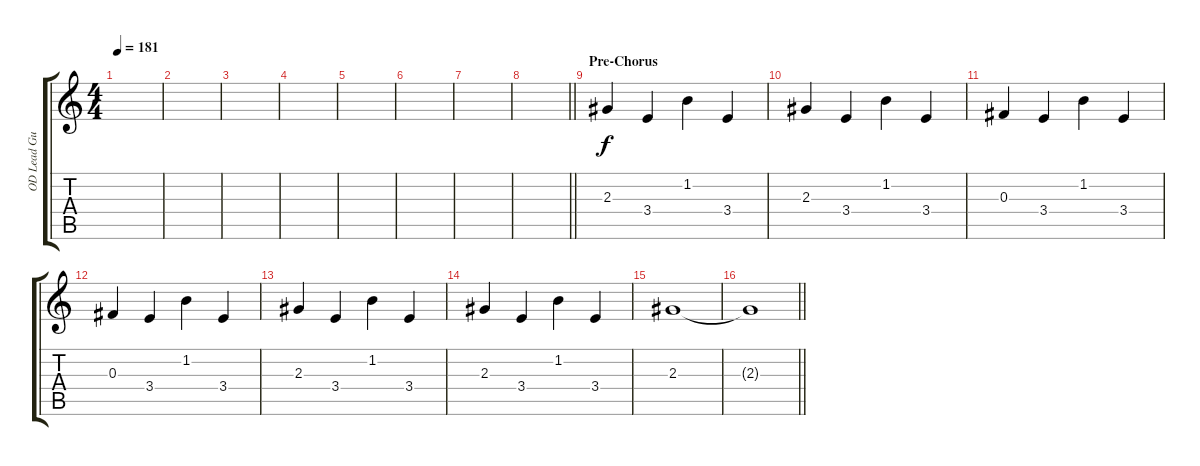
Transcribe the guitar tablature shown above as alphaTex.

\track ("OD Lead Guitar" "OD Lead Gu") {instrument overdrivenguitar}
\staff {score tabs}
\tuning (Eb4 Bb3 Gb3 Db3 Ab2 Db2) {hide}
\ts (4 4)
\tempo 181
\clef g2
\ks c
|
|
|
|
|
|
|
\barLineRight lightlight
|
\section ("" "Pre-Chorus")
2.3.4 3.4.4 1.2.4 3.4.4 |
2.3.4 3.4.4 1.2.4 3.4.4 |
0.3.4 3.4.4 1.2.4 3.4.4 |
0.3.4 3.4.4 1.2.4 3.4.4 |
2.3.4 3.4.4 1.2.4 3.4.4 |
2.3.4 3.4.4 1.2.4 3.4.4 |
2.3.1 |
\barLineRight lightlight
2.3{t}.1
